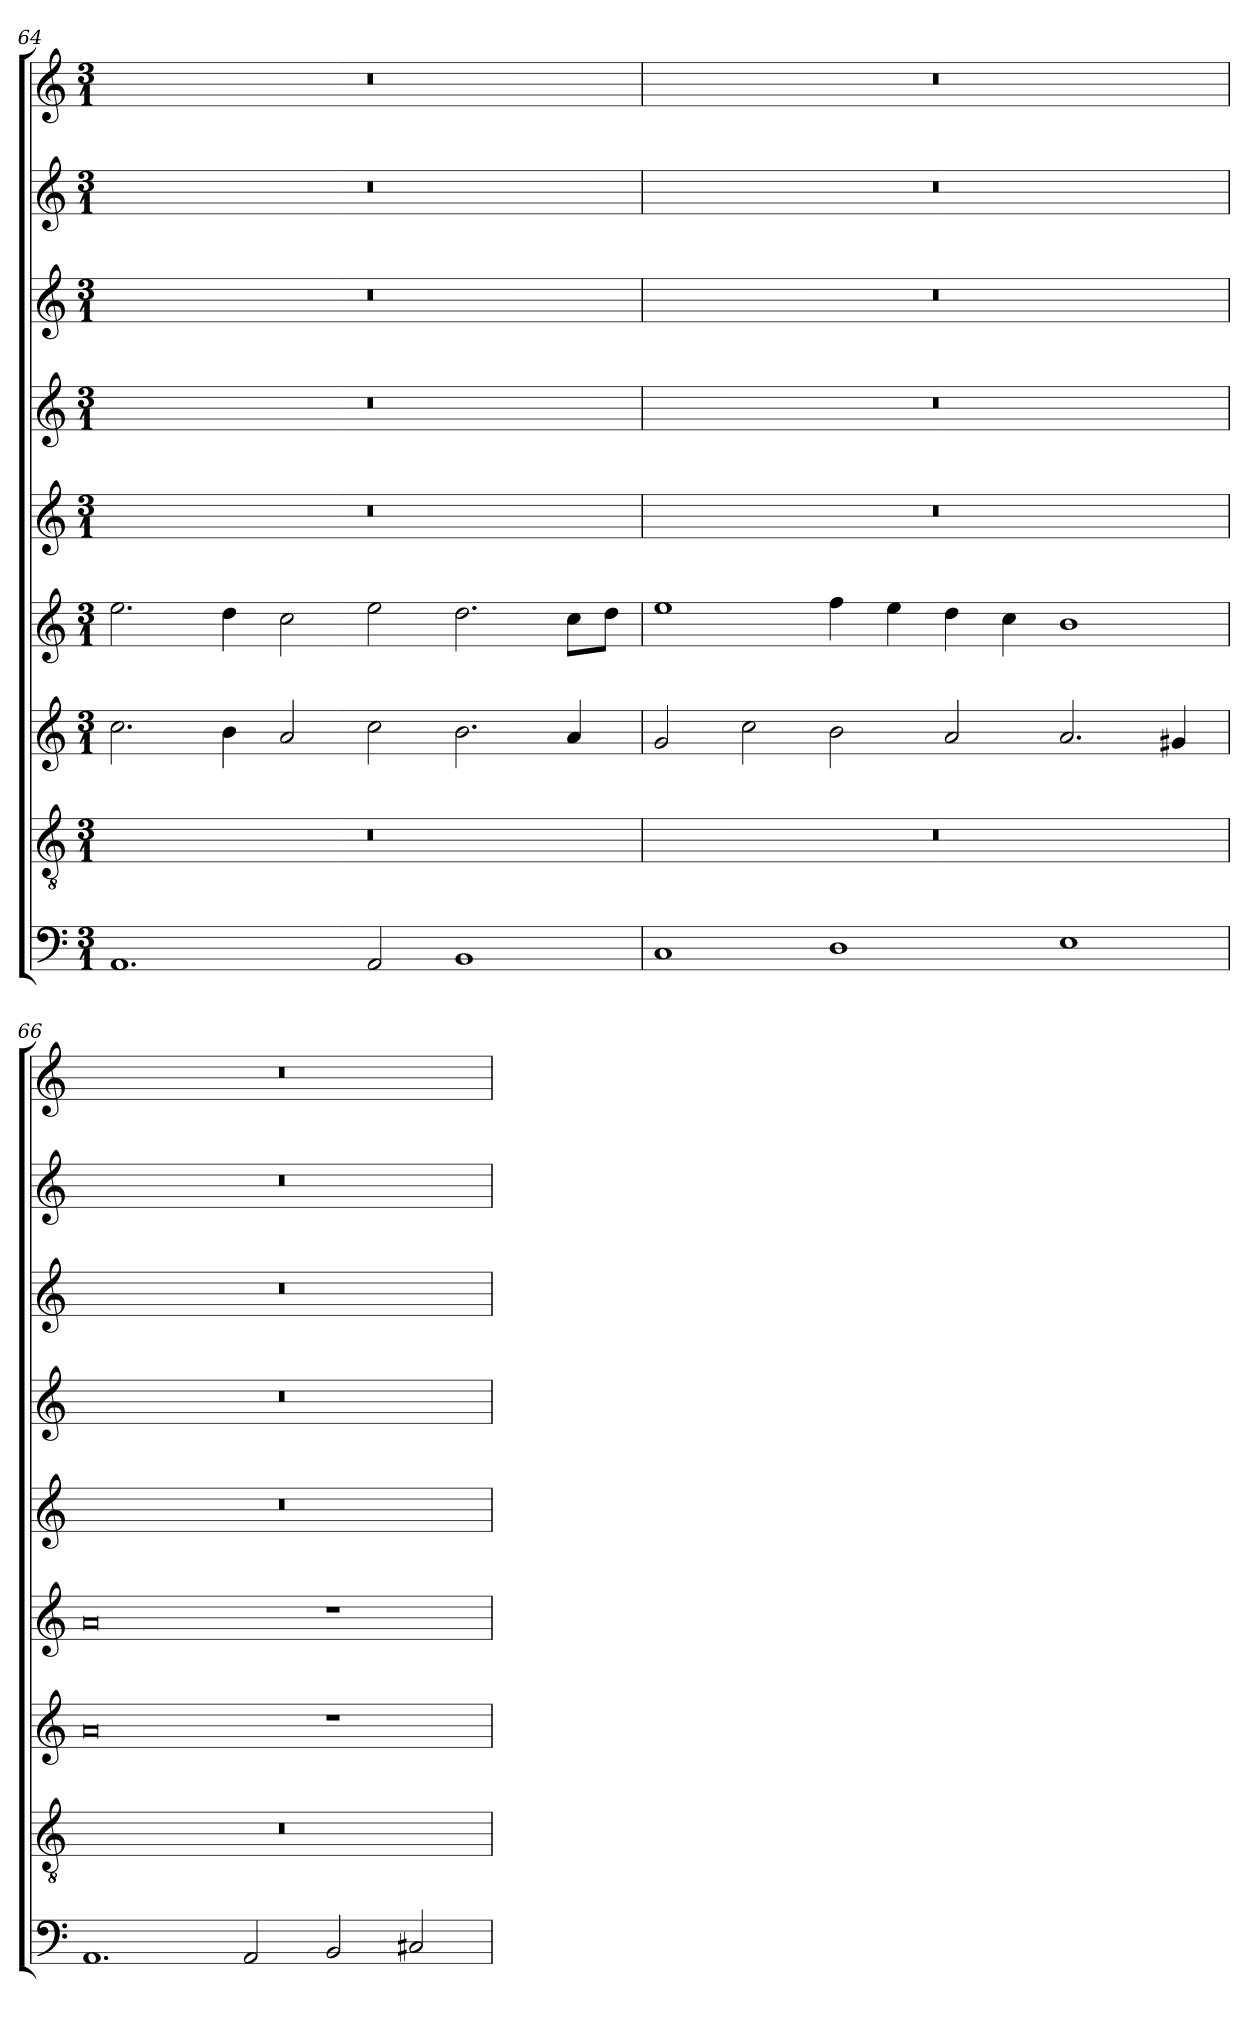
**kern	**kern	**kern	**kern	**kern	**kern	**kern	**kern	**kern
*part9	*part8	*part7	*part6	*part5	*part4	*part3	*part2	*part1
*staff9	*staff8	*staff7	*staff6	*staff5	*staff4	*staff3	*staff2	*staff1
!!LO:LB:g=z
*clefF4	*clefGv2	*clefG2	*clefG2	*clefG2	*clefG2	*clefG2	*clefG2	*clefG2
*k[]	*k[]	*k[]	*k[]	*k[]	*k[]	*k[]	*k[]	*k[]
*C:	*C:	*C:	*C:	*C:	*C:	*C:	*C:	*C:
*M3/1	*M3/1	*M3/1	*M3/1	*M3/1	*M3/1	*M3/1	*M3/1	*M3/1
=64	=64	=64	=64	=64	=64	=64	=64	=64
1.AA	0.r	2.cc\	2.ee\	0.r	0.r	0.r	0.r	0.r
.	.	4b\	4dd\	.	.	.	.	.
.	.	2a/	2cc\	.	.	.	.	.
2AA/	.	2cc\	2ee\	.	.	.	.	.
1BB	.	2.b\	2.dd\	.	.	.	.	.
.	.	4a/	8cc\L	.	.	.	.	.
.	.	.	8dd\J	.	.	.	.	.
=65	=65	=65	=65	=65	=65	=65	=65	=65
1C	0.r	2g/	1ee	0.r	0.r	0.r	0.r	0.r
.	.	2cc\	.	.	.	.	.	.
1D	.	2b\	4ff\	.	.	.	.	.
.	.	.	4ee\	.	.	.	.	.
.	.	2a/	4dd\	.	.	.	.	.
.	.	.	4cc\	.	.	.	.	.
1E	.	2.a/	1b	.	.	.	.	.
.	.	4g#X/	.	.	.	.	.	.
=66	=66	=66	=66	=66	=66	=66	=66	=66
1.AA	0.r	0a	0a	0.r	0.r	0.r	0.r	0.r
2AA/	.	.	.	.	.	.	.	.
2BB/	.	1r	1r	.	.	.	.	.
2C#X/	.	.	.	.	.	.	.	.
=	=	=	=	=	=	=	=	=
*-	*-	*-	*-	*-	*-	*-	*-	*-
